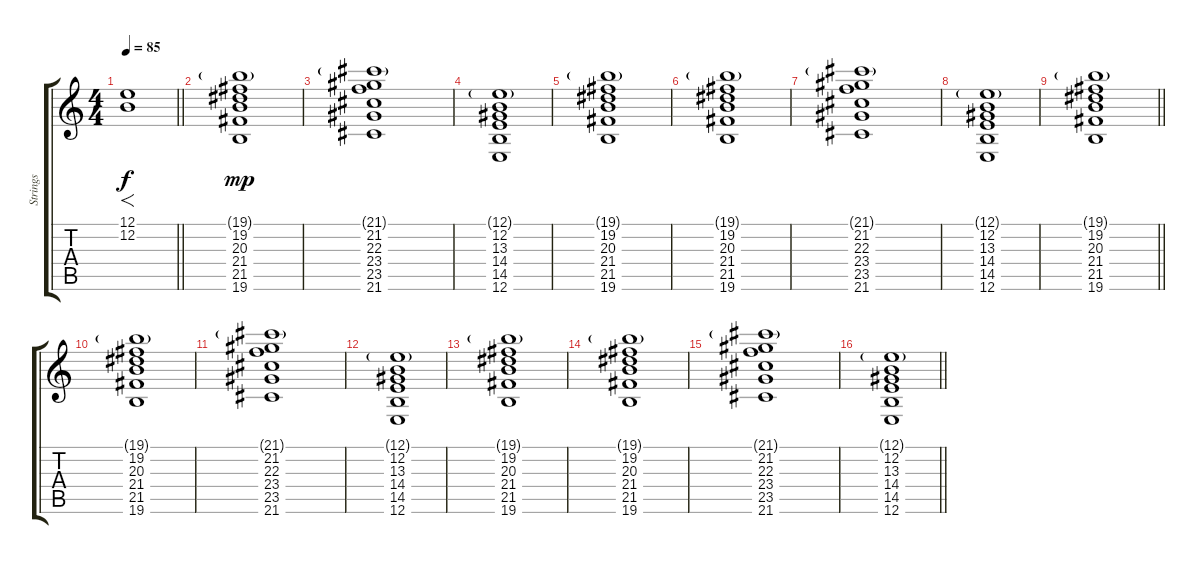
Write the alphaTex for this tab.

\track ("Strings" "Strings") {instrument stringensemble1}
\staff {score tabs}
\tuning (E4 B3 G3 D3 A2 E2) {hide}
\ts (4 4)
\tempo 85
\clef g2
\barLineRight lightlight
\ks c
(12.1 12.2).1{f dy f} |
(19.1{g} 19.2 20.3 21.4 21.5 19.6).1{dy mp} |
(21.1{g} 21.2 22.3 23.4 23.5 21.6).1 |
(12.1{g} 12.2 13.3 14.4 14.5 12.6).1 |
(19.1{g} 19.2 20.3 21.4 21.5 19.6).1 |
(19.1{g} 19.2 20.3 21.4 21.5 19.6).1 |
(21.1{g} 21.2 22.3 23.4 23.5 21.6).1 |
(12.1{g} 12.2 13.3 14.4 14.5 12.6).1 |
\barLineRight lightlight
(19.1{g} 19.2 20.3 21.4 21.5 19.6).1 |
(19.1{g} 19.2 20.3 21.4 21.5 19.6).1{volume 8} |
(21.1{g} 21.2 22.3 23.4 23.5 21.6).1 |
(12.1{g} 12.2 13.3 14.4 14.5 12.6).1 |
(19.1{g} 19.2 20.3 21.4 21.5 19.6).1 |
(19.1{g} 19.2 20.3 21.4 21.5 19.6).1 |
(21.1{g} 21.2 22.3 23.4 23.5 21.6).1 |
\barLineRight lightlight
(12.1{g} 12.2 13.3 14.4 14.5 12.6).1
